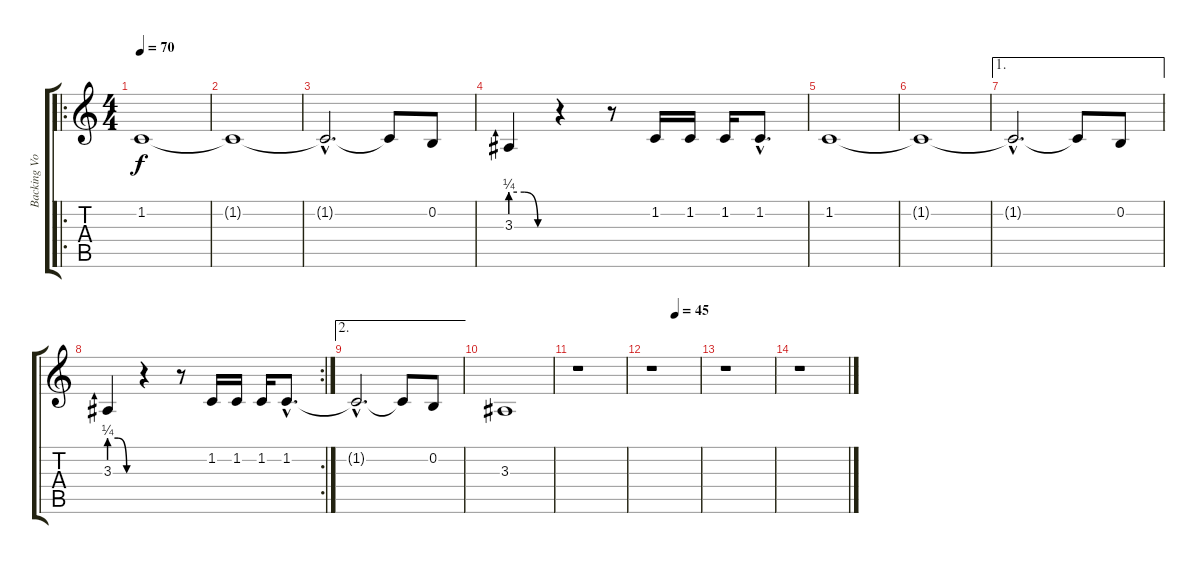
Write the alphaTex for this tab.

\track ("Backing Vocal" "Backing Vo") {instrument sopranosax}
\staff {score tabs}
\tuning (E4 B3 G3 D3 A2 E2) {hide}
\ro
\ts (4 4)
\tempo 70
\clef g2
\ks c
1.2.1{dy f} |
1.2{t}.1 |
1.2{hac t}.2{d} 1.2{t}.8 0.2.8 |
3.3{be (custom 0 1 20 1 40 0 60 0)}.4 r.4 r.8 1.2.16 1.2.16 1.2.16 1.2{hac}.8{d} |
1.2.1 |
1.2{t}.1 |
\ae 1
1.2{hac t}.2{d} 1.2{t}.8 0.2.8 |
\rc 2
3.3{be (custom 0 1 20 1 40 0 60 0)}.4 r.4 r.8 1.2.16 1.2.16 1.2.16 1.2{hac}.8{d} |
\ae 2
1.2{hac t}.2{d} 1.2{t}.8 0.2.8 |
3.3.1 |
r.1 |
\tempo (45 0.5)
r.1 |
r.1 |
r.1
